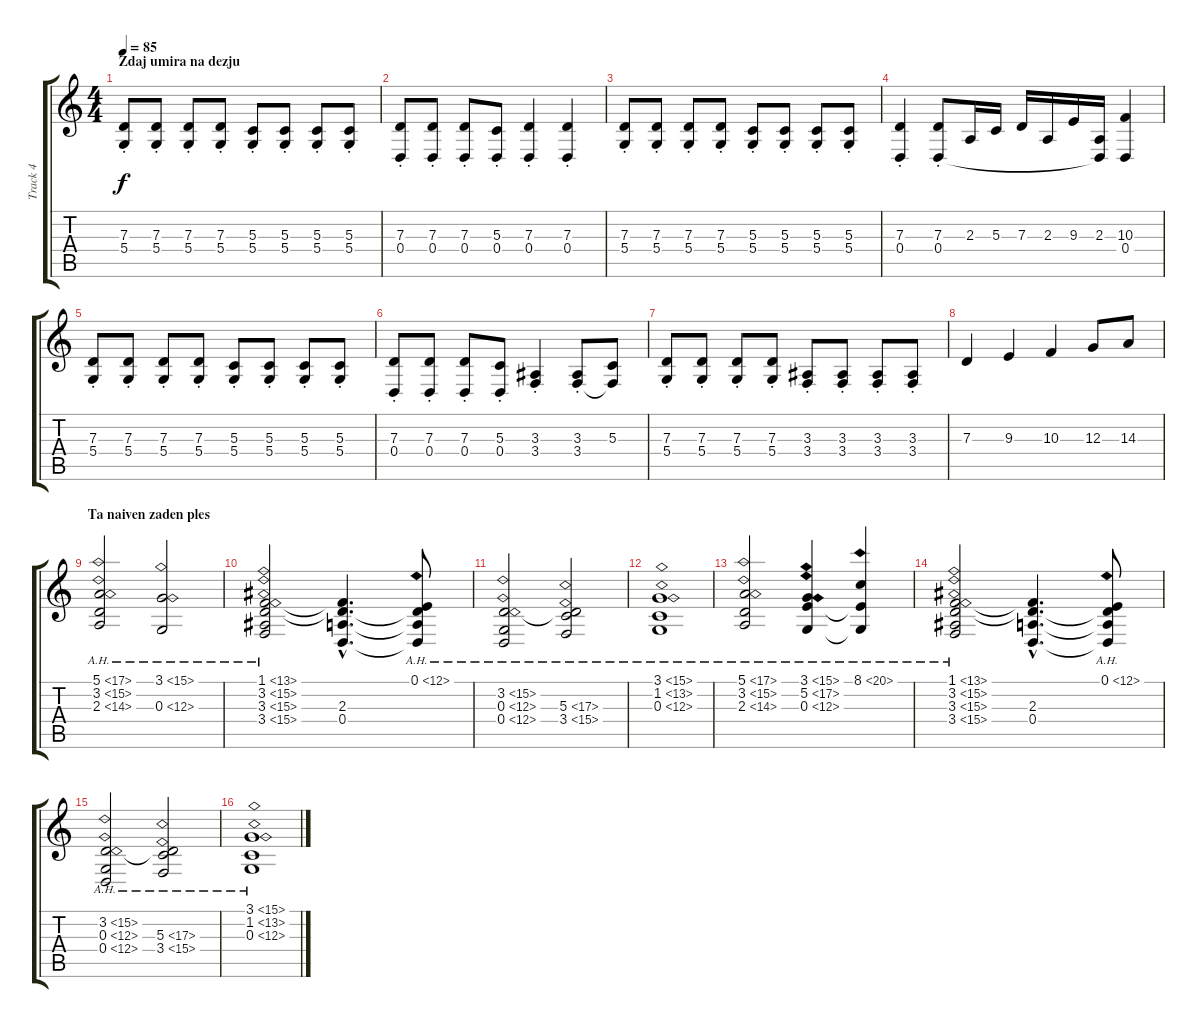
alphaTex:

\track ("Track 4" "Track 4") {instrument stringensemble1}
\staff {score tabs}
\tuning (E4 B3 G3 D3 A2 E2) {hide}
\ts (4 4)
\section ("" "Zdaj umira na dezju")
\tempo 85
\clef g2
\ks c
(7.3{st} 5.4{st}).8{dy f volume 10 instrument stringensemble1} (7.3{st} 5.4{st}).8 (7.3{st} 5.4{st}).8 (7.3{st} 5.4{st}).8 (5.3{st} 5.4{st}).8 (5.3{st} 5.4{st}).8 (5.3{st} 5.4{st}).8 (5.3{st} 5.4{st}).8 |
(7.3{st} 0.4{st}).8 (7.3{st} 0.4{st}).8 (7.3{st} 0.4{st}).8 (5.3{st} 0.4{st}).8 (7.3 0.4{st}).4 (7.3 0.4{st}).4 |
(7.3{st} 5.4{st}).8 (7.3{st} 5.4{st}).8 (7.3{st} 5.4{st}).8 (7.3{st} 5.4{st}).8 (5.3{st} 5.4{st}).8 (5.3{st} 5.4{st}).8 (5.3{st} 5.4{st}).8 (5.3{st} 5.4{st}).8 |
(7.3 0.4{st}).4 (7.3 0.4{st}).8 2.3.16 5.3.16 7.3.16 2.3.16 9.3.16 (2.3 0.4{t}).16 (10.3 0.4).4 |
(7.3{st} 5.4{st}).8 (7.3{st} 5.4{st}).8 (7.3{st} 5.4{st}).8 (7.3{st} 5.4{st}).8 (5.3{st} 5.4{st}).8 (5.3{st} 5.4{st}).8 (5.3{st} 5.4{st}).8 (5.3{st} 5.4{st}).8 |
(7.3{st} 0.4{st}).8 (7.3{st} 0.4{st}).8 (7.3{st} 0.4{st}).8 (5.3{st} 0.4{st}).8 (3.3 3.4{st}).4 (3.3 3.4{st}).8 (5.3 3.4{t}).8 |
(7.3{st} 5.4{st}).8 (7.3{st} 5.4{st}).8 (7.3{st} 5.4{st}).8 (7.3{st} 5.4{st}).8 (3.3{st} 3.4{st}).8 (3.3{st} 3.4{st}).8 (3.3{st} 3.4{st}).8 (3.3{st} 3.4{st}).8 |
7.3.4 9.3.4 10.3.4 12.3.8 14.3.8 |
\section ("" "Ta naiven zaden ples")
(5.1{ah 12} 3.2{ah 12} 2.3{ah 12}).2{volume 10 instrument stringensemble1} (3.1{ah 12} 0.3{ah 12}).2 |
(1.1{ah 12} 3.2{ah 12} 3.3{ah 12} 3.4{ah 12}).2 (1.1{hac t} 3.2{hac t} 2.3{hac} 0.4{hac}).4{d} (0.1{ah 12} 3.2{t} 2.3{t} 0.4{t}).8 |
(3.2{ah 12} 0.3{ah 12} 0.4{ah 12}).2 (3.2{t} 5.3{ah 12} 3.4{ah 12}).2 |
(3.1{ah 12} 1.2{ah 12} 0.3{ah 12}).1 |
(5.1{ah 12} 3.2{ah 12} 2.3{ah 12}).2{volume 10 instrument stringensemble1} (3.1{ah 12} 5.2{ah 12} 0.3{ah 12}).4 (8.1{ah 12} 5.2{t} 0.3{t}).4 |
(1.1{ah 12} 3.2{ah 12} 3.3{ah 12} 3.4{ah 12}).2 (1.1{hac t} 3.2{hac t} 2.3{hac} 0.4{hac}).4{d} (0.1{ah 12} 3.2{t} 2.3{t} 0.4{t}).8 |
(3.2{ah 12} 0.3{ah 12} 0.4{ah 12}).2 (3.2{t} 5.3{ah 12} 3.4{ah 12}).2 |
(3.1{ah 12} 1.2{ah 12} 0.3{ah 12}).1
